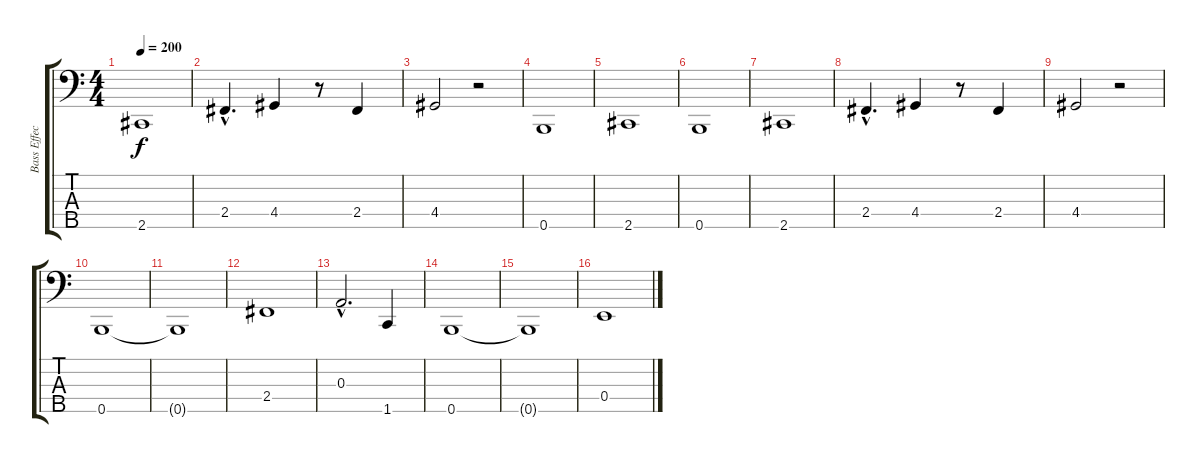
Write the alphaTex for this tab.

\track ("Bass Effect" "Bass Effec") {instrument slapbass1}
\staff {score tabs}
\tuning (G2 D2 A1 E1 B0) {hide}
\ts (4 4)
\tempo 200
\clef f4
\ks c
2.5.1{dy f} |
2.4{hac}.4{d} 4.4.4 r.8 2.4.4 |
4.4.2 r.2 |
0.5.1 |
2.5.1 |
0.5.1 |
2.5.1 |
2.4{hac}.4{d} 4.4.4 r.8 2.4.4 |
4.4.2 r.2 |
0.5.1 |
0.5{t}.1 |
2.4.1 |
0.3{hac}.2{d} 1.5.4 |
0.5.1 |
0.5{t}.1 |
0.4.1
